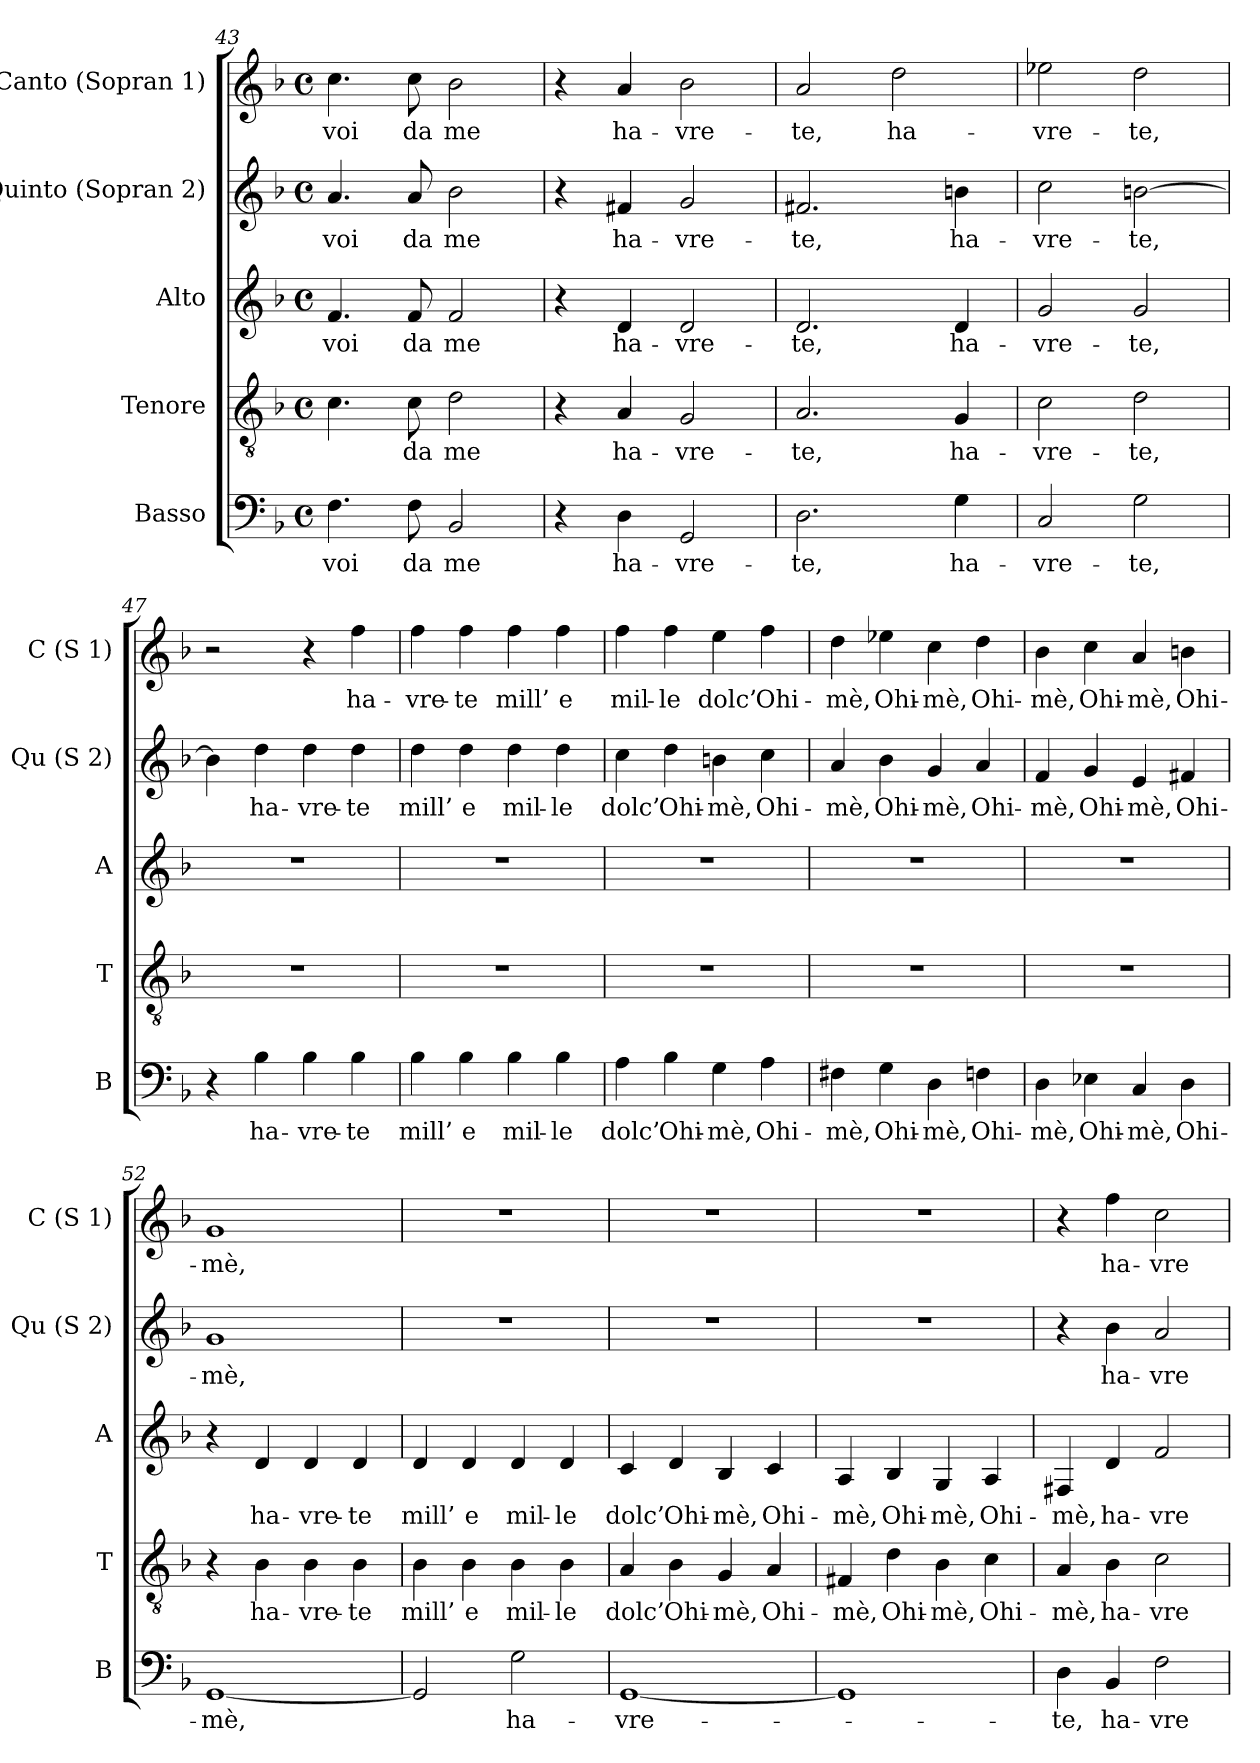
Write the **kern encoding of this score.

**kern	**text	**kern	**text	**kern	**text	**kern	**text	**kern	**text
*part5	*part5	*part4	*part4	*part3	*part3	*part2	*part2	*part1	*part1
*staff5	*staff5	*staff4	*staff4	*staff3	*staff3	*staff2	*staff2	*staff1	*staff1
*I"Basso	*	*I"Tenore	*	*I"Alto	*	*I"Quinto (Sopran 2)	*	*I"Canto (Sopran 1)	*
*I'B	*	*I'T	*	*I'A	*	*I'Qu (S 2)	*	*I'C (S 1)	*
*clefF4	*	*clefGv2	*	*clefG2	*	*clefG2	*	*clefG2	*
*k[b-]	*	*k[b-]	*	*k[b-]	*	*k[b-]	*	*k[b-]	*
*d:	*	*d:	*	*d:	*	*d:	*	*d:	*
*M4/4	*	*M4/4	*	*M4/4	*	*M4/4	*	*M4/4	*
*met(c)	*	*met(c)	*	*met(c)	*	*met(c)	*	*met(c)	*
=43	=43	=43	=43	=43	=43	=43	=43	=43	=43
4.F\	voi	4.c\	.	4.f/	voi	4.a/	voi	4.cc\	voi
8F\	da	8c\	da	8f/	da	8a/	da	8cc\	da
2BB-/	me	2d\	me	2f/	me	2b-\	me	2b-\	me
=44	=44	=44	=44	=44	=44	=44	=44	=44	=44
4r	.	4r	.	4r	.	4r	.	4r	.
4D\	ha-	4A/	ha-	4d/	ha-	4f#X/	ha-	4a/	ha-
2GG/	-vre-	2G/	-vre-	2d/	-vre-	2g/	-vre-	2b-\	-vre-
!!LO:LB:g=z
=45	=45	=45	=45	=45	=45	=45	=45	=45	=45
2.D\	-te,	2.A/	-te,	2.d/	-te,	2.f#X/	-te,	2a/	-te,
.	.	.	.	.	.	.	.	2dd\	ha-
4G\	ha-	4G/	ha-	4d/	ha-	4bn\	ha-	.	.
=46	=46	=46	=46	=46	=46	=46	=46	=46	=46
2C/	-vre-	2c\	-vre-	2g/	-vre-	2cc\	-vre-	2ee-X\	-vre-
2G\	-te,	2d\	-te,	2g/	-te,	[2bn\	-te,	2dd\	-te,
=47	=47	=47	=47	=47	=47	=47	=47	=47	=47
4r	.	1r	.	1r	.	4b\]	.	2r	.
4B-\	ha-	.	.	.	.	4dd\	ha-	.	.
4B-\	-vre-	.	.	.	.	4dd\	-vre-	4r	.
4B-\	-te	.	.	.	.	4dd\	-te	4ff\	ha-
=48	=48	=48	=48	=48	=48	=48	=48	=48	=48
4B-\	mill’	1r	.	1r	.	4dd\	mill’	4ff\	-vre-
4B-\	e	.	.	.	.	4dd\	e	4ff\	-te
4B-\	mil-	.	.	.	.	4dd\	mil-	4ff\	mill’
4B-\	-le	.	.	.	.	4dd\	-le	4ff\	e
!!LO:PB:g=z
=49	=49	=49	=49	=49	=49	=49	=49	=49	=49
4A\	dolc’	1r	.	1r	.	4cc\	dolc’	4ff\	mil-
4B-\	Ohi-	.	.	.	.	4dd\	Ohi-	4ff\	-le
4G\	-mè,	.	.	.	.	4bn\	-mè,	4ee\	dolc’
4A\	Ohi-	.	.	.	.	4cc\	Ohi-	4ff\	Ohi-
=50	=50	=50	=50	=50	=50	=50	=50	=50	=50
4F#X\	-mè,	1r	.	1r	.	4a/	-mè,	4dd\	-mè,
4G\	Ohi-	.	.	.	.	4b-\	Ohi-	4ee-X\	Ohi-
4D\	-mè,	.	.	.	.	4g/	-mè,	4cc\	-mè,
4F\	Ohi-	.	.	.	.	4a/	Ohi-	4dd\	Ohi-
=51	=51	=51	=51	=51	=51	=51	=51	=51	=51
4D\	-mè,	1r	.	1r	.	4f/	-mè,	4b-\	-mè,
4E-X\	Ohi-	.	.	.	.	4g/	Ohi-	4cc\	Ohi-
4C/	-mè,	.	.	.	.	4e/	-mè,	4a/	-mè,
4D\	Ohi-	.	.	.	.	4f#X/	Ohi-	4bn\	Ohi-
=52	=52	=52	=52	=52	=52	=52	=52	=52	=52
[1GG	-mè,	4r	.	4r	.	1g	-mè,	1g	-mè,
.	.	4B-\	ha-	4d/	ha-	.	.	.	.
.	.	4B-\	-vre-	4d/	-vre-	.	.	.	.
.	.	4B-\	-te	4d/	-te	.	.	.	.
!!LO:LB:g=z
=53	=53	=53	=53	=53	=53	=53	=53	=53	=53
2GG/]	.	4B-\	mill’	4d/	mill’	1r	.	1r	.
.	.	4B-\	e	4d/	e	.	.	.	.
2G\	ha-	4B-\	mil-	4d/	mil-	.	.	.	.
.	.	4B-\	-le	4d/	-le	.	.	.	.
=54	=54	=54	=54	=54	=54	=54	=54	=54	=54
[1GG	-vre-	4A/	dolc’	4c/	dolc’	1r	.	1r	.
.	.	4B-\	Ohi-	4d/	Ohi-	.	.	.	.
.	.	4G/	-mè,	4B-/	-mè,	.	.	.	.
.	.	4A/	Ohi-	4c/	Ohi-	.	.	.	.
=55	=55	=55	=55	=55	=55	=55	=55	=55	=55
1GG]	.	4F#X/	-mè,	4A/	-mè,	1r	.	1r	.
.	.	4d\	Ohi-	4B-/	Ohi-	.	.	.	.
.	.	4B-\	-mè,	4G/	-mè,	.	.	.	.
.	.	4c\	Ohi-	4A/	Ohi-	.	.	.	.
=56	=56	=56	=56	=56	=56	=56	=56	=56	=56
4D\	-te,	4A/	-mè,	4F#X/	-mè,	4r	.	4r	.
4BB-/	ha-	4B-\	ha-	4d/	ha-	4b-\	ha-	4ff\	ha-
2F\	-vre-	2c\	-vre-	2f/	-vre-	2a/	-vre-	2cc\	-vre-
=	=	=	=	=	=	=	=	=	=
*-	*-	*-	*-	*-	*-	*-	*-	*-	*-
